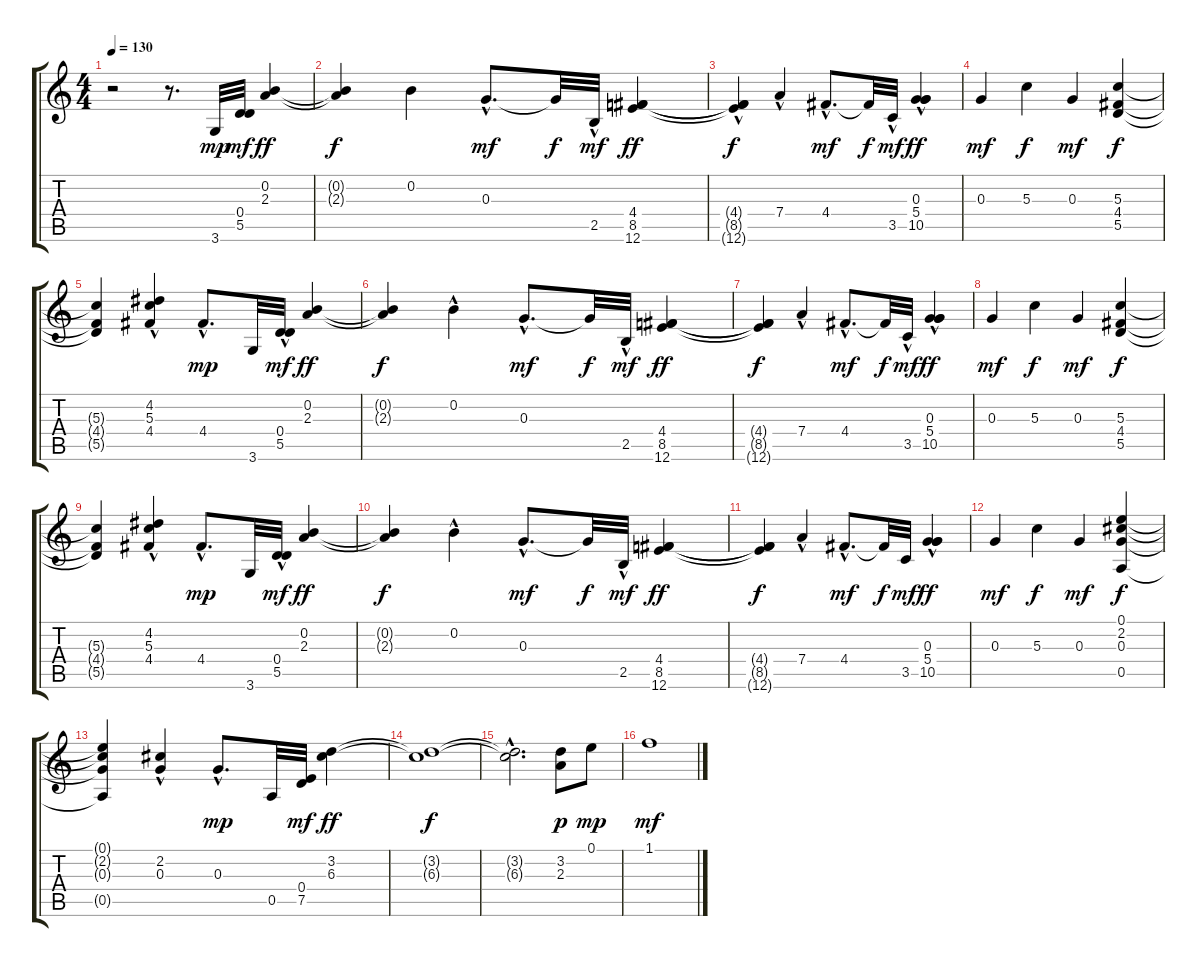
\track "" {instrument acousticguitarsteel}
\staff {score tabs}
\tuning (E4 B3 G3 D3 A2 E2) {hide}
\ts (4 4)
\tempo 130
\clef g2
\ks c
r.2{dy f} r.8{d} 3.6.32{dy mp} (0.4 5.5).32{dy mf} (0.2 2.3).4{dy ff} |
(0.2{t} 2.3{t}).4{dy f} 0.2.4 0.3{hac}.8{d dy mf} 0.3{t}.32{dy f} 2.5{hac}.32{dy mf} (4.4 8.5 12.6).4{dy ff} |
(4.4{hac t} 8.5{t} 12.6{t}).4{dy f} 7.4{hac}.4 4.4{hac}.8{d dy mf} 4.4{t}.32{dy f} 3.5{hac}.32{dy mf} (0.3 5.4 10.5{hac}).4{dy ff} |
0.3.4{dy mf} 5.3.4{dy f} 0.3.4{dy mf} (5.3 4.4 5.5).4{dy f} |
(5.3{t} 4.4{t} 5.5{t}).4 (4.2{hac} 5.3{hac} 4.4).4 4.4{hac}.8{d dy mp} 3.6.32 (0.4{hac} 5.5{hac}).32{dy mf} (0.2 2.3).4{dy ff} |
(0.2{t} 2.3{t}).4{dy f} 0.2{hac}.4 0.3{hac}.8{d dy mf} 0.3{t}.32{dy f} 2.5{hac}.32{dy mf} (4.4 8.5 12.6).4{dy ff} |
(4.4{t} 8.5{t} 12.6{t}).4{dy f} 7.4{hac}.4 4.4{hac}.8{d dy mf} 4.4{t}.32{dy f} 3.5{hac}.32{dy mf} (0.3 5.4 10.5{hac}).4{dy ff} |
0.3.4{dy mf} 5.3.4{dy f} 0.3.4{dy mf} (5.3 4.4 5.5).4{dy f} |
(5.3{t} 4.4{t} 5.5{t}).4 (4.2{hac} 5.3{hac} 4.4).4 4.4{hac}.8{d dy mp} 3.6.32 (0.4{hac} 5.5).32{dy mf} (0.2 2.3).4{dy ff} |
(0.2{t} 2.3{t}).4{dy f} 0.2{hac}.4 0.3{hac}.8{d dy mf} 0.3{t}.32{dy f} 2.5{hac}.32{dy mf} (4.4 8.5 12.6).4{dy ff} |
(4.4{t} 8.5{t} 12.6{t}).4{dy f} 7.4{hac}.4 4.4{hac}.8{d dy mf} 4.4{t}.32{dy f} 3.5.32{dy mf} (0.3 5.4 10.5{hac}).4{dy ff} |
0.3.4{dy mf} 5.3.4{dy f} 0.3.4{dy mf} (0.1 2.2 0.3 0.5).4{dy f} |
(0.1{t} 2.2{t} 0.3{t} 0.5{t}).4 (2.2{hac} 0.3).4 0.3{hac}.8{d dy mp} 0.5.32 (0.4 7.5).32{dy mf} (3.2 6.3).4{dy ff} |
(3.2{t} 6.3{t}).1{dy f} |
(3.2{hac t} 6.3{t}).2{d} (3.2 2.3).8{dy p} 0.1.8{dy mp} |
1.1.1{dy mf}
